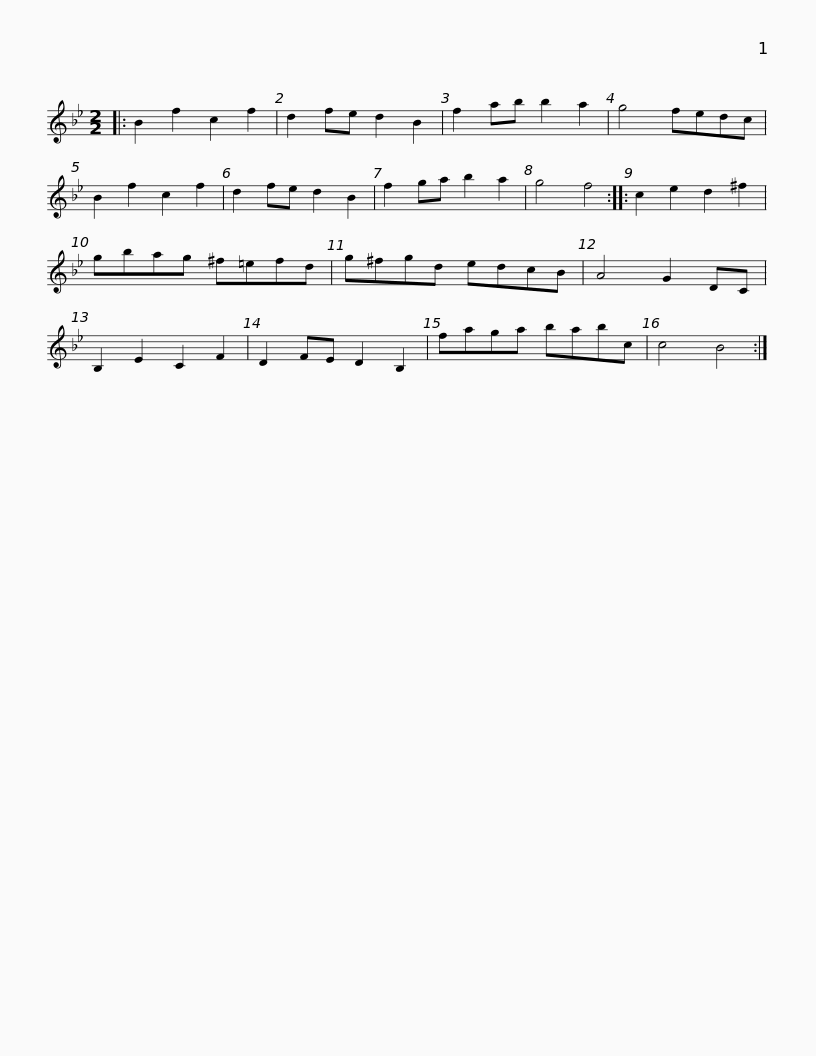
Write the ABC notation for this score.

X:1
L:1/8
M:2/2
I:linebreak $
K:Bb
V:1 treble
V:1
|: B2 f2 c2 f2 | d2 fe d2 B2 | f2 ab b2 a2 | g4 fedc | B2 f2 c2 f2 | %5
 d2 fe d2 B2 | f2 ga b2 a2 | g4 f4 ::$ c2 e2 d2 ^f2 | gbag ^f=efd | %10
 g^fgd edcB | A4 G2 DC | B,2 E2 C2 F2 | D2 FE D2 B,2 |$ faga babc | %15
 c4 B4 :| %16
